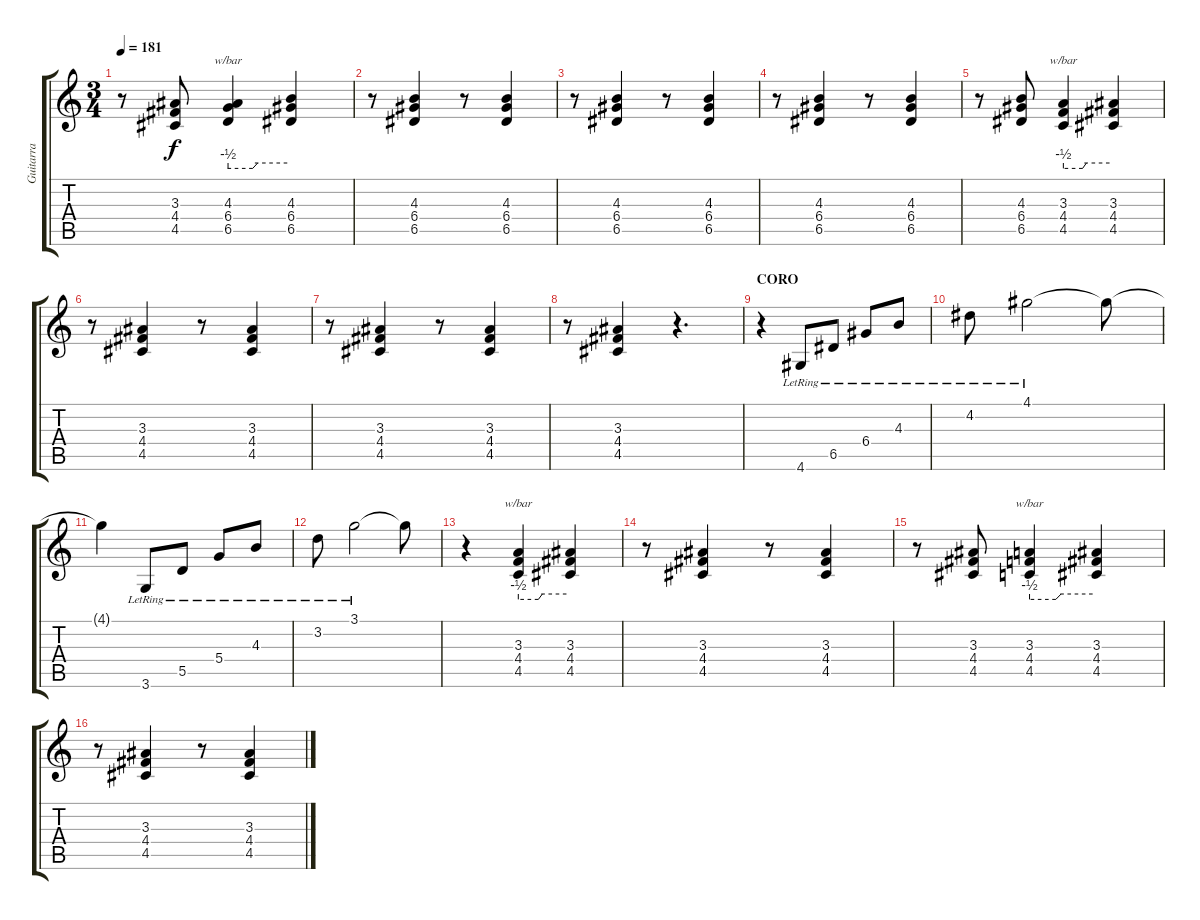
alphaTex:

\track ("Guitarra" "Guitarra") {instrument overdrivenguitar}
\staff {score tabs}
\tuning (E4 B3 G3 D3 A2 E2) {hide}
\ts (3 4)
\tempo 181
\clef g2
\ks c
r.8{dy f} (3.3 4.4 4.5).8 (4.3 6.4 6.5).4{tbe (custom default 0 -2 25 -2 30 0 60 0)} (4.3 6.4 6.5).4 |
r.8 (4.3 6.4 6.5).4 r.8 (4.3 6.4 6.5).4 |
r.8 (4.3 6.4 6.5).4 r.8 (4.3 6.4 6.5).4 |
r.8 (4.3 6.4 6.5).4 r.8 (4.3 6.4 6.5).4 |
r.8 (4.3 6.4 6.5).8 (3.3 4.4 4.5).4{tbe (custom default 0 -2 25 -2 30 0 60 0)} (3.3 4.4 4.5).4 |
r.8 (3.3 4.4 4.5).4 r.8 (3.3 4.4 4.5).4 |
r.8 (3.3 4.4 4.5).4 r.8 (3.3 4.4 4.5).4 |
r.8 (3.3 4.4 4.5).4 r.4{d} |
\section ("" "CORO")
r.4 4.6{lr}.8 6.5{lr}.8 6.4{lr}.8 4.3{lr}.8 |
4.2{lr}.8 4.1{lr}.2 4.1{t}.8 |
4.1{t}.4 3.6{lr}.8 5.5{lr}.8 5.4{lr}.8 4.3{lr}.8 |
3.2{lr}.8 3.1{lr}.2 3.1{t}.8 |
r.4 (3.3 4.4 4.5).4{tbe (custom default 0 -2 25 -2 30 0 60 0)} (3.3 4.4 4.5).4 |
r.8 (3.3 4.4 4.5).4 r.8 (3.3 4.4 4.5).4 |
r.8 (3.3 4.4 4.5).8 (3.3 4.4 4.5).4{tbe (custom default 0 -2 25 -2 30 0 60 0)} (3.3 4.4 4.5).4 |
r.8 (3.3 4.4 4.5).4 r.8 (3.3 4.4 4.5).4
